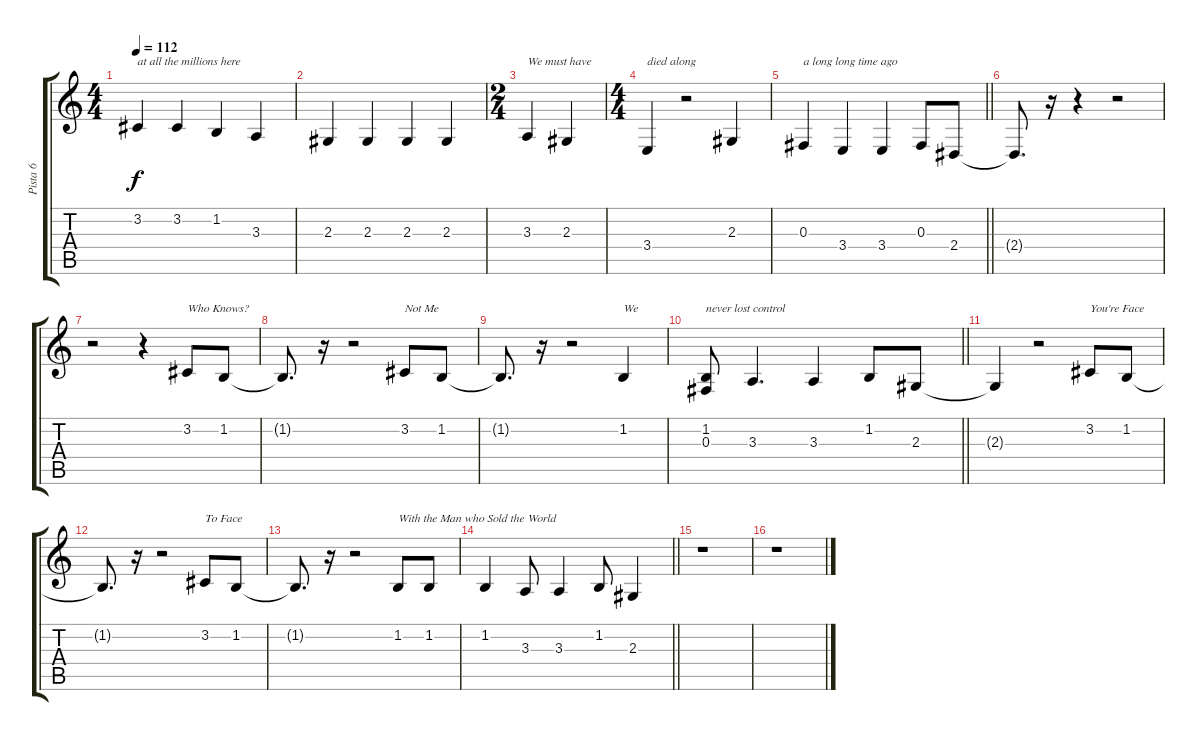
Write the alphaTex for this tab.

\track ("Pista 6" "Pista 6") {instrument tenorsax}
\staff {score tabs}
\tuning (Eb4 Bb3 Gb3 Db3 Ab2 Eb2) {hide}
\ts (4 4)
\tempo 112
\clef g2
\ks c
3.2.4{txt "at all the millions here" dy f} 3.2.4 1.2.4 3.3.4 |
2.3.4 2.3.4 2.3.4 2.3.4 |
\ts (2 4)
3.3.4{txt "We must have "} 2.3.4 |
\ts (4 4)
3.4.4{txt "died along"} r.2 2.3.4 |
\barLineRight lightlight
0.3.4{txt "a long long time ago"} 3.4.4 3.4.4 0.3.8 2.4.8 |
2.4{t}.8{d} r.16 r.4 r.2 |
r.2 r.4 3.2.8{txt "Who Knows?"} 1.2.8 |
1.2{t}.8{d} r.16 r.2 3.2.8{txt "Not Me"} 1.2.8 |
1.2{t}.8{d} r.16 r.2 1.2.4{txt "We"} |
\barLineRight lightlight
(1.2 0.3).8{txt "never lost control"} 3.3.4{d} 3.3.4 1.2.8 2.3.8 |
2.3{t}.4 r.2 3.2.8{txt "You're Face"} 1.2.8 |
1.2{t}.8{d} r.16 r.2 3.2.8{txt "To Face"} 1.2.8 |
1.2{t}.8{d} r.16 r.2 1.2.8{txt "With the Man who Sold the World"} 1.2.8 |
\barLineRight lightlight
1.2.4 3.3.8 3.3.4 1.2.8 2.3.4 |
r.1 |
r.1
